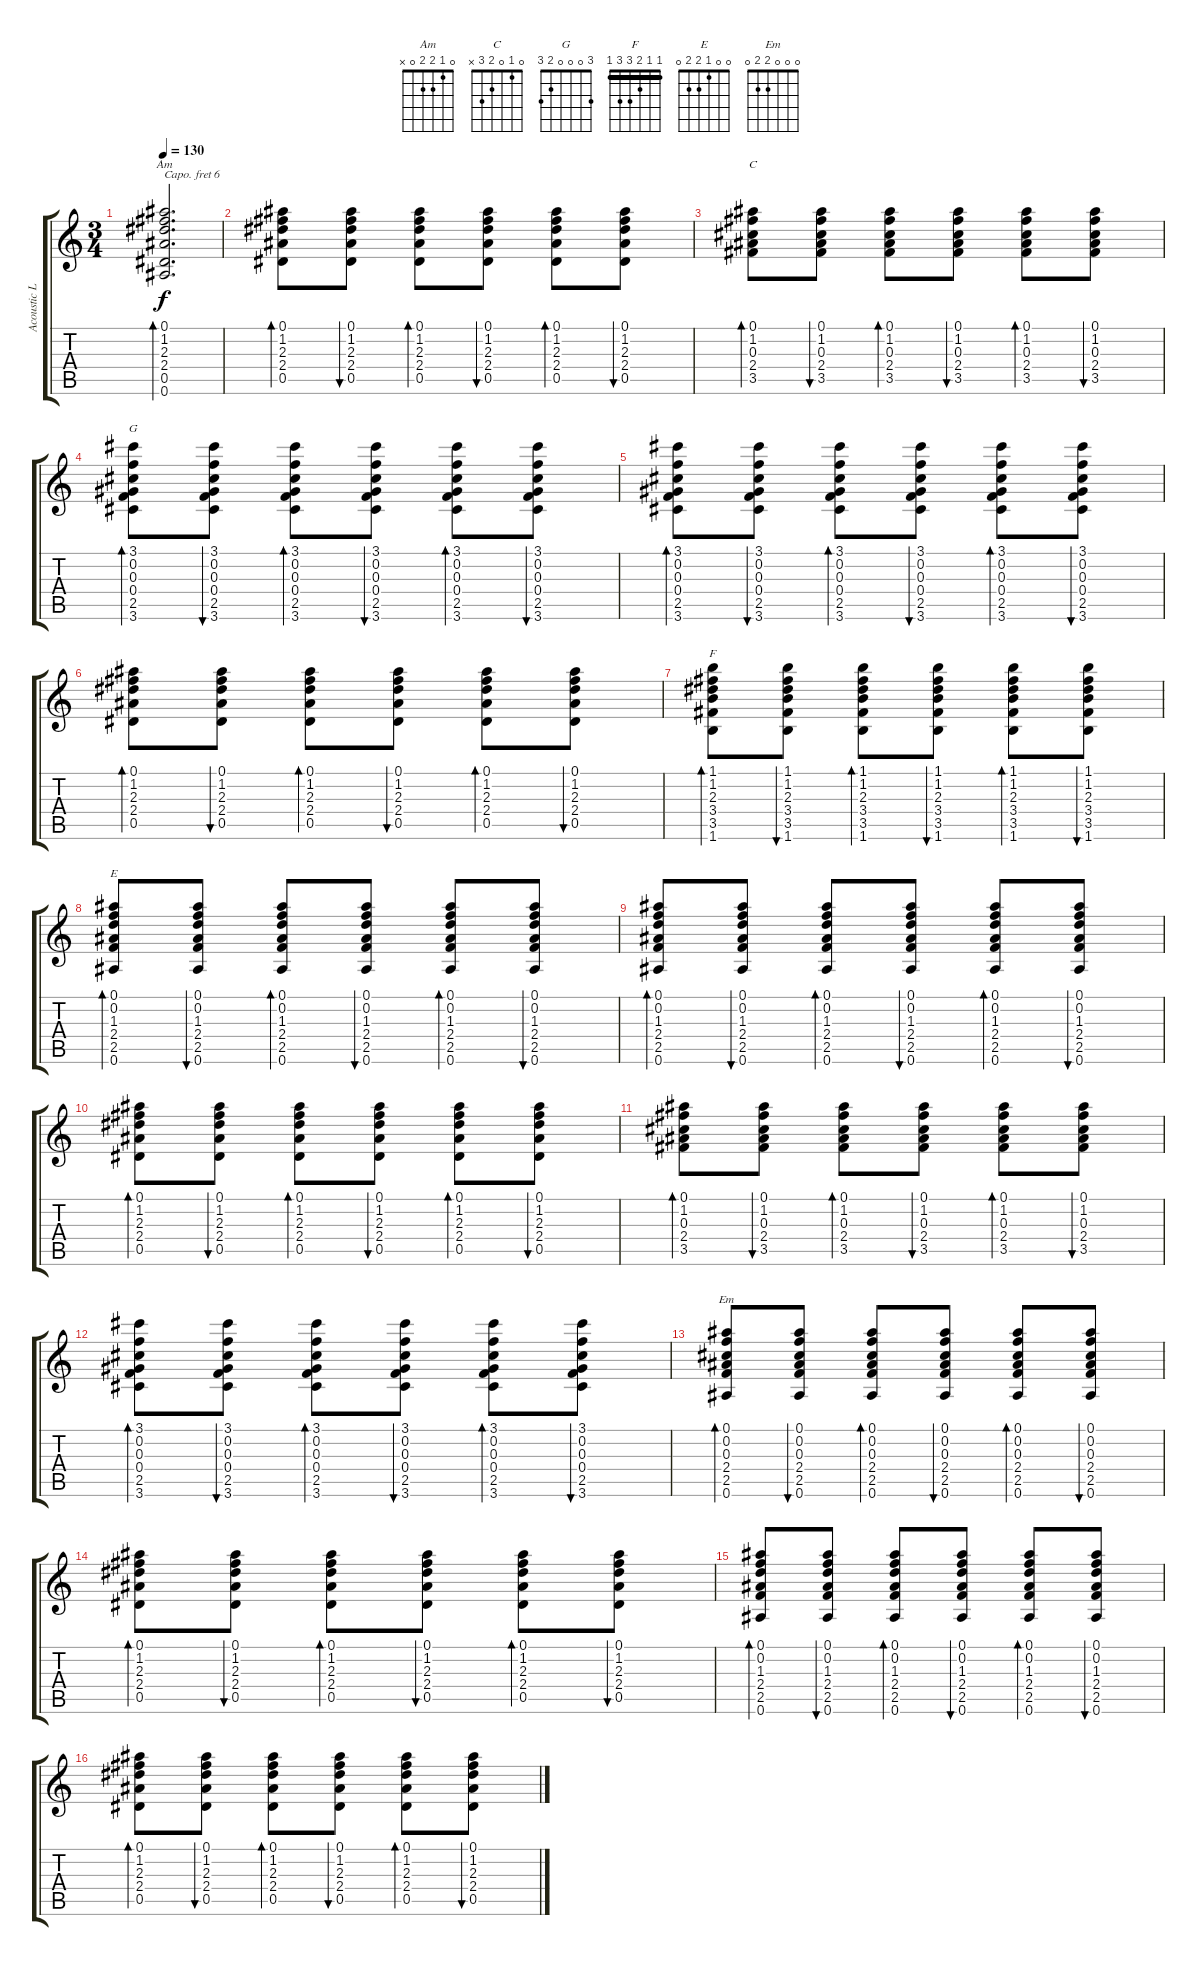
\track ("Acoustic Lead (Capo)" "Acoustic L") {instrument acousticguitarnylon}
\staff {score tabs}
\capo 6
\tuning (E4 B3 G3 D3 A2 E2) {hide}
\chord ("Am" 0 1 2 2 0 x)
\chord ("C" 0 1 0 2 3 x)
\chord ("G" 3 0 0 0 2 3)
\chord ("F" 1 1 2 3 3 1) {barre 1}
\chord ("E" 0 0 1 2 2 0)
\chord ("Em" 0 0 0 2 2 0)
\ts (3 4)
\section ("" "")
\tempo 130
\clef g2
\ks c
(0.1 1.2 2.3 2.4 0.5 0.6).2{d bd 60 ch "Am" dy f} |
(0.1 1.2 2.3 2.4 0.5).8{bd 60} (0.1 1.2 2.3 2.4 0.5).8{bu 60} (0.1 1.2 2.3 2.4 0.5).8{bd 60} (0.1 1.2 2.3 2.4 0.5).8{bu 60} (0.1 1.2 2.3 2.4 0.5).8{bd 60} (0.1 1.2 2.3 2.4 0.5).8{bu 60} |
(0.1 1.2 0.3 2.4 3.5).8{bd 60 ch "C"} (0.1 1.2 0.3 2.4 3.5).8{bu 60} (0.1 1.2 0.3 2.4 3.5).8{bd 60} (0.1 1.2 0.3 2.4 3.5).8{bu 60} (0.1 1.2 0.3 2.4 3.5).8{bd 60} (0.1 1.2 0.3 2.4 3.5).8{bu 60} |
(3.1 0.2 0.3 0.4 2.5 3.6).8{bd 60 ch "G"} (3.1 0.2 0.3 0.4 2.5 3.6).8{bu 60} (3.1 0.2 0.3 0.4 2.5 3.6).8{bd 60} (3.1 0.2 0.3 0.4 2.5 3.6).8{bu 60} (3.1 0.2 0.3 0.4 2.5 3.6).8{bd 60} (3.1 0.2 0.3 0.4 2.5 3.6).8{bu 60} |
(3.1 0.2 0.3 0.4 2.5 3.6).8{bd 60} (3.1 0.2 0.3 0.4 2.5 3.6).8{bu 60} (3.1 0.2 0.3 0.4 2.5 3.6).8{bd 60} (3.1 0.2 0.3 0.4 2.5 3.6).8{bu 60} (3.1 0.2 0.3 0.4 2.5 3.6).8{bd 60} (3.1 0.2 0.3 0.4 2.5 3.6).8{bu 60} |
(0.1 1.2 2.3 2.4 0.5).8{bd 60} (0.1 1.2 2.3 2.4 0.5).8{bu 60} (0.1 1.2 2.3 2.4 0.5).8{bd 60} (0.1 1.2 2.3 2.4 0.5).8{bu 60} (0.1 1.2 2.3 2.4 0.5).8{bd 60} (0.1 1.2 2.3 2.4 0.5).8{bu 60} |
(1.1 1.2 2.3 3.4 3.5 1.6).8{bd 60 ch "F"} (1.1 1.2 2.3 3.4 3.5 1.6).8{bu 60} (1.1 1.2 2.3 3.4 3.5 1.6).8{bd 60} (1.1 1.2 2.3 3.4 3.5 1.6).8{bu 60} (1.1 1.2 2.3 3.4 3.5 1.6).8{bd 60} (1.1 1.2 2.3 3.4 3.5 1.6).8{bu 60} |
(0.1 0.2 1.3 2.4 2.5 0.6).8{bd 60 ch "E"} (0.1 0.2 1.3 2.4 2.5 0.6).8{bu 60} (0.1 0.2 1.3 2.4 2.5 0.6).8{bd 60} (0.1 0.2 1.3 2.4 2.5 0.6).8{bu 60} (0.1 0.2 1.3 2.4 2.5 0.6).8{bd 60} (0.1 0.2 1.3 2.4 2.5 0.6).8{bu 60} |
(0.1 0.2 1.3 2.4 2.5 0.6).8{bd 60} (0.1 0.2 1.3 2.4 2.5 0.6).8{bu 60} (0.1 0.2 1.3 2.4 2.5 0.6).8{bd 60} (0.1 0.2 1.3 2.4 2.5 0.6).8{bu 60} (0.1 0.2 1.3 2.4 2.5 0.6).8{bd 60} (0.1 0.2 1.3 2.4 2.5 0.6).8{bu 60} |
(0.1 1.2 2.3 2.4 0.5).8{bd 60} (0.1 1.2 2.3 2.4 0.5).8{bu 60} (0.1 1.2 2.3 2.4 0.5).8{bd 60} (0.1 1.2 2.3 2.4 0.5).8{bu 60} (0.1 1.2 2.3 2.4 0.5).8{bd 60} (0.1 1.2 2.3 2.4 0.5).8{bu 60} |
(0.1 1.2 0.3 2.4 3.5).8{bd 60} (0.1 1.2 0.3 2.4 3.5).8{bu 60} (0.1 1.2 0.3 2.4 3.5).8{bd 60} (0.1 1.2 0.3 2.4 3.5).8{bu 60} (0.1 1.2 0.3 2.4 3.5).8{bd 60} (0.1 1.2 0.3 2.4 3.5).8{bu 60} |
(3.1 0.2 0.3 0.4 2.5 3.6).8{bd 60} (3.1 0.2 0.3 0.4 2.5 3.6).8{bu 60} (3.1 0.2 0.3 0.4 2.5 3.6).8{bd 60} (3.1 0.2 0.3 0.4 2.5 3.6).8{bu 60} (3.1 0.2 0.3 0.4 2.5 3.6).8{bd 60} (3.1 0.2 0.3 0.4 2.5 3.6).8{bu 60} |
(0.1 0.2 0.3 2.4 2.5 0.6).8{bd 60 ch "Em"} (0.1 0.2 0.3 2.4 2.5 0.6).8{bu 60} (0.1 0.2 0.3 2.4 2.5 0.6).8{bd 60} (0.1 0.2 0.3 2.4 2.5 0.6).8{bu 60} (0.1 0.2 0.3 2.4 2.5 0.6).8{bd 60} (0.1 0.2 0.3 2.4 2.5 0.6).8{bu 60} |
(0.1 1.2 2.3 2.4 0.5).8{bd 60} (0.1 1.2 2.3 2.4 0.5).8{bu 60} (0.1 1.2 2.3 2.4 0.5).8{bd 60} (0.1 1.2 2.3 2.4 0.5).8{bu 60} (0.1 1.2 2.3 2.4 0.5).8{bd 60} (0.1 1.2 2.3 2.4 0.5).8{bu 60} |
(0.1 0.2 1.3 2.4 2.5 0.6).8{bd 60} (0.1 0.2 1.3 2.4 2.5 0.6).8{bu 60} (0.1 0.2 1.3 2.4 2.5 0.6).8{bd 60} (0.1 0.2 1.3 2.4 2.5 0.6).8{bu 60} (0.1 0.2 1.3 2.4 2.5 0.6).8{bd 60} (0.1 0.2 1.3 2.4 2.5 0.6).8{bu 60} |
(0.1 1.2 2.3 2.4 0.5).8{bd 60} (0.1 1.2 2.3 2.4 0.5).8{bu 60} (0.1 1.2 2.3 2.4 0.5).8{bd 60} (0.1 1.2 2.3 2.4 0.5).8{bu 60} (0.1 1.2 2.3 2.4 0.5).8{bd 60} (0.1 1.2 2.3 2.4 0.5).8{bu 60}
